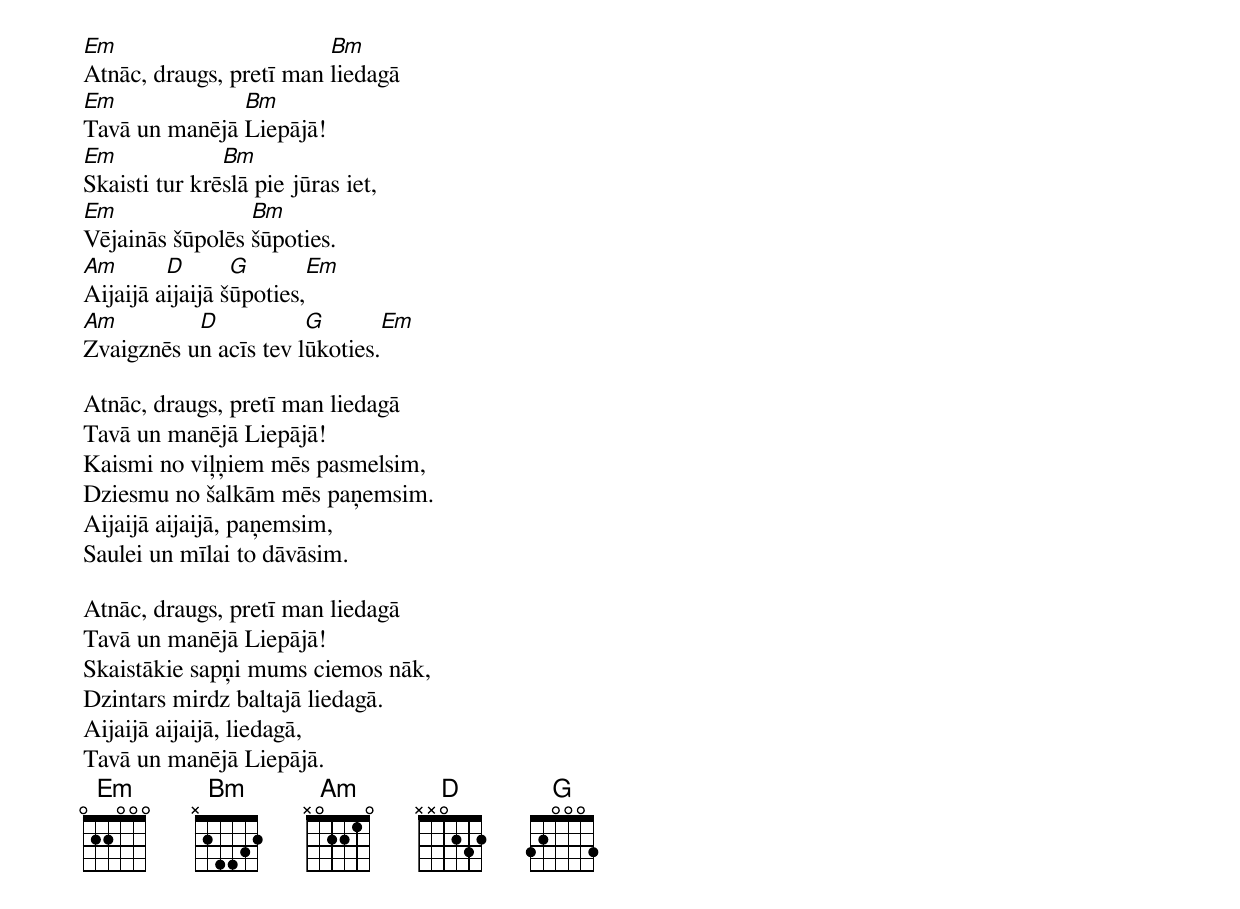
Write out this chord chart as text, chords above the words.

Em                       Bm
Atnāc, draugs, pretī man liedagā
Em             Bm
Tavā un manējā Liepājā!
Em             Bm
Skaisti tur krēslā pie jūras iet,
Em               Bm
Vējainās šūpolēs šūpoties.
Am       D       G         Em
Aijaijā aijaijā šūpoties,
Am         D           G        Em
Zvaigznēs un acīs tev lūkoties.

Atnāc, draugs, pretī man liedagā
Tavā un manējā Liepājā!
Kaismi no viļņiem mēs pasmelsim,
Dziesmu no šalkām mēs paņemsim.
Aijaijā aijaijā, paņemsim,
Saulei un mīlai to dāvāsim.

Atnāc, draugs, pretī man liedagā
Tavā un manējā Liepājā!
Skaistākie sapņi mums ciemos nāk,
Dzintars mirdz baltajā liedagā.
Aijaijā aijaijā, liedagā,
Tavā un manējā Liepājā.
